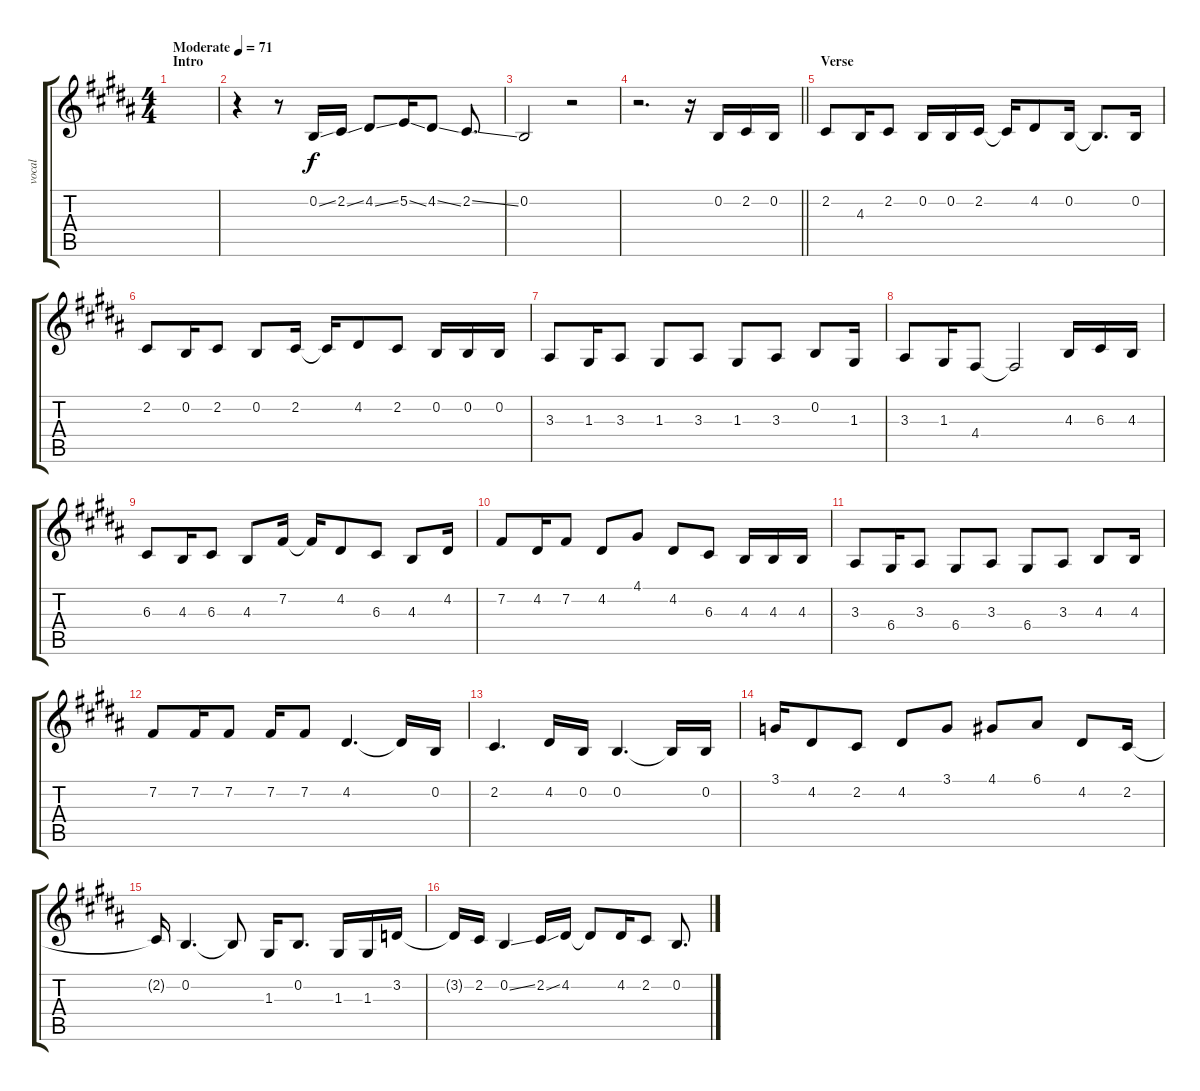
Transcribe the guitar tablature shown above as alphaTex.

\track ("vocal" "vocal") {instrument oboe}
\staff {score tabs}
\tuning (E4 B3 G3 D3 A2 E2) {hide}
\ts (4 4)
\section ("" "Intro")
\tempo (71 "Moderate")
\clef g2
\ks b
|
r.4 r.8 0.2{ss}.16 2.2{ss}.16 4.2{ss}.8 5.2{ss}.16 4.2{ss}.8 2.2{ss}.8{d volume 9} |
0.2.2 r.2 |
\barLineRight lightlight
r.2{d} r.16 0.2.16{volume 13} 2.2.16 0.2.16 |
\section ("" "Verse")
2.2.8 4.3.16 2.2.8 0.2.16 0.2.16 2.2.16 2.2{t}.16 4.2.8 0.2.16 0.2{t}.8{d} 0.2.16 |
2.2.8 0.2.16 2.2.8 0.2.8 2.2.16 2.2{t}.16 4.2.8 2.2.8 0.2.16 0.2.16 0.2.16 |
3.3.8 1.3.16 3.3.8 1.3.8 3.3.8 1.3.8 3.3.8 0.2.8 1.3.16 |
3.3.8 1.3.16 4.4.8 4.4{t}.2 4.3.16 6.3.16 4.3.16 |
6.3.8 4.3.16 6.3.8 4.3.8 7.2.16 7.2{t}.16 4.2.8 6.3.8 4.3.8 4.2.16 |
7.2.8 4.2.16 7.2.8 4.2.8 4.1.8 4.2.8 6.3.8 4.3.16 4.3.16 4.3.16 |
3.3.8 6.4.16 3.3.8 6.4.8 3.3.8 6.4.8 3.3.8 4.3.8 4.3.16 |
7.2.8 7.2.16 7.2.8 7.2.16 7.2.8 4.2.4{d} 4.2{t}.16 0.2.16 |
2.2.4{d} 4.2.16 0.2.16 0.2.4{d} 0.2{t}.16 0.2.16 |
3.1.16 4.2.8 2.2.8 4.2.8 3.1.8 4.1.8 6.1.8 4.2.8 2.2.16 |
2.2{t}.16 0.2.4{d} 0.2{t}.8 1.3.16 0.2.8{d} 1.3.16 1.3.16 3.2.16 |
3.2{t}.16 2.2.16 0.2{ss}.4 2.2{ss}.16 4.2.16 4.2{t}.8 4.2.16 2.2.8 0.2.8{d}
